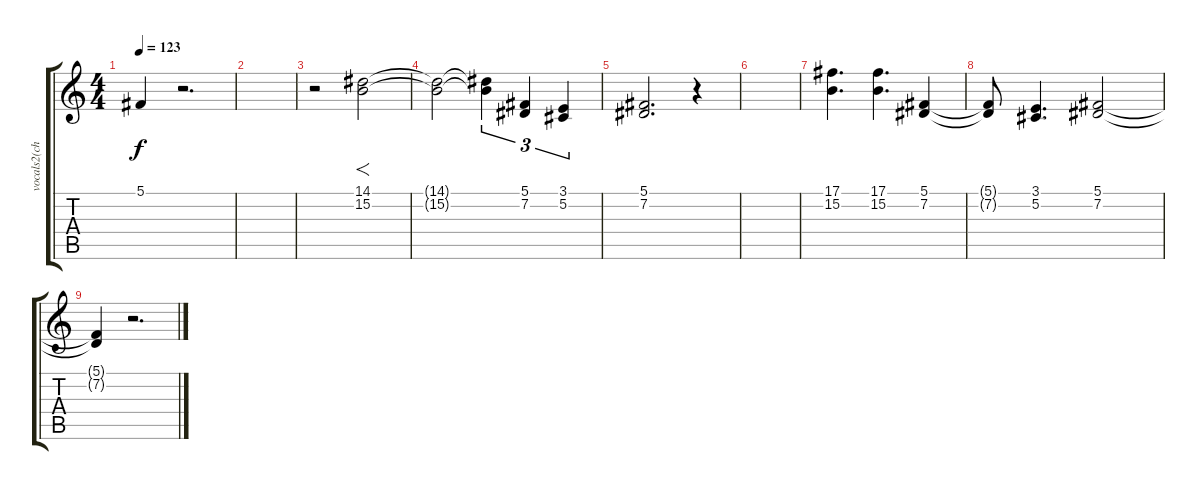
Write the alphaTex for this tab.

\track ("vocals2(chorus only)" "vocals2(ch") {instrument choiraahs}
\staff {score tabs}
\tuning (Db4 Ab3 E3 B2 Gb2 B1) {hide}
\ts (4 4)
\tempo 123
\clef g2
\ks c
5.1{t}.4{dy f} r.2{d} |
|
r.2 (14.1 15.2).2{f} |
(14.1{t} 15.2{t}).2 (14.1{t} 15.2{t}).4{tu (3 2)} (5.1 7.2).4{tu (3 2)} (3.1 5.2).4{tu (3 2)} |
(5.1 7.2).2{d} r.4 |
|
(17.1 15.2).4{d} (17.1 15.2).4{d} (5.1 7.2).4 |
(5.1{t} 7.2{t}).8 (3.1 5.2).4{d} (5.1 7.2).2 |
(5.1{t} 7.2{t}).4 r.2{d}
